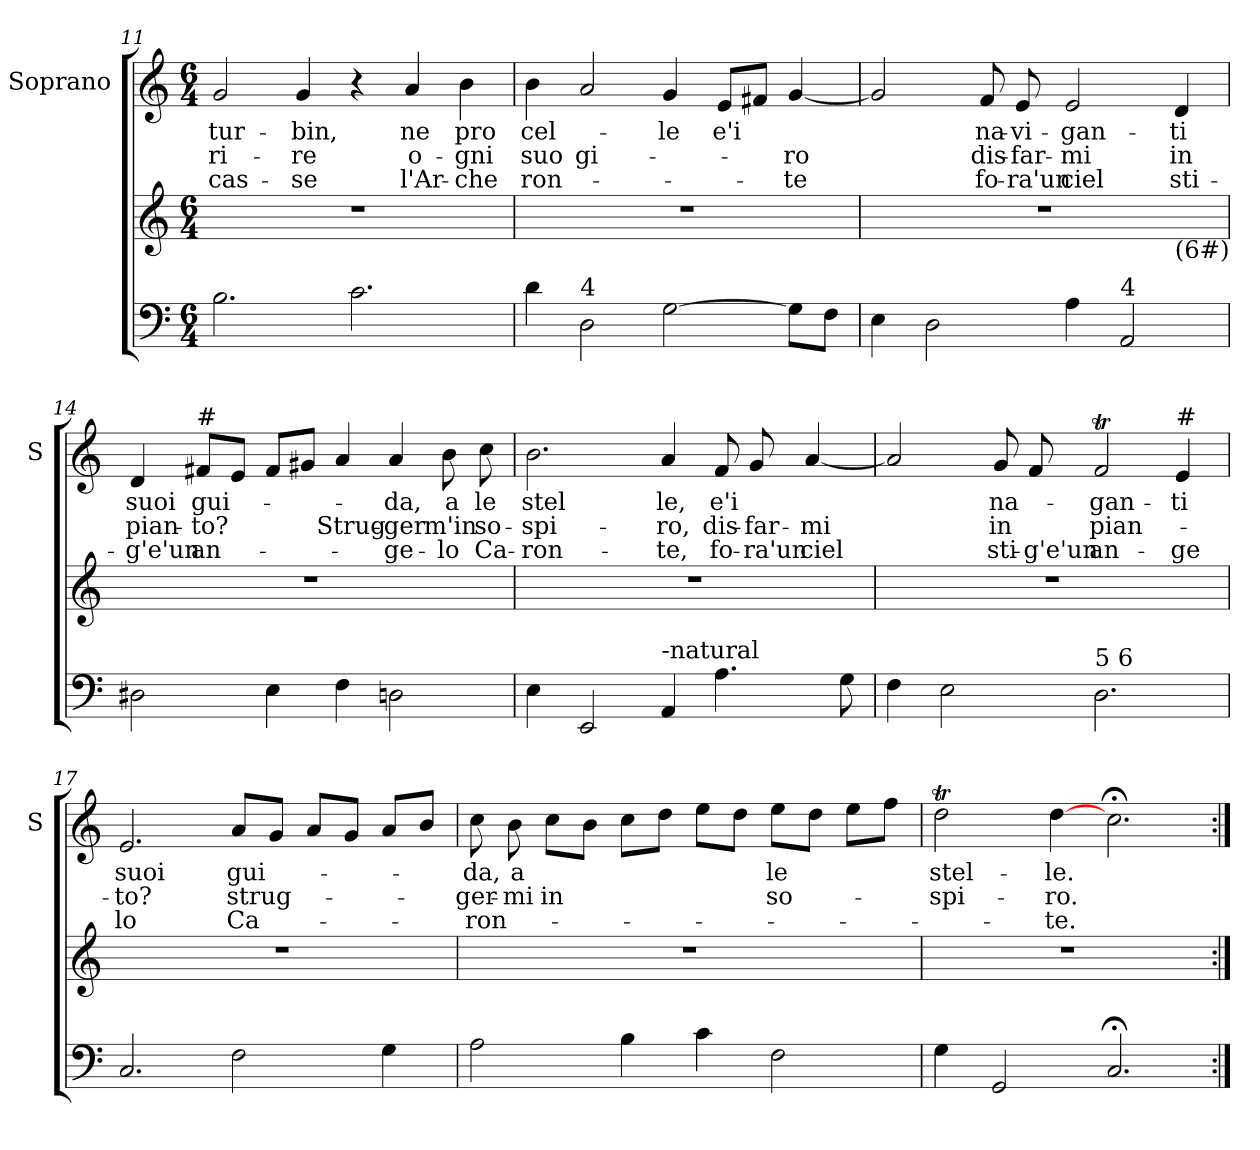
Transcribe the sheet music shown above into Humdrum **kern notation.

**kern	**kern	**kern	**text	**text	**text
*part2	*part2	*part1	*part1	*part1	*part1
*staff3	*staff2	*staff1	*staff1	*staff1	*staff1
*	*	*I"Soprano	*	*	*
*	*	*I'S	*	*	*
!!LO:PB:g=z
*clefF4	*clefG2	*clefG2	*	*	*
*k[]	*k[]	*k[]	*	*	*
*C:	*C:	*C:	*	*	*
*M6/4	*M6/4	*M6/4	*	*	*
=11	=11	=11	=11	=11	=11
!	!	!	!LO:LY:b	!LO:LY:b	!LO:LY:b
2.B\	1.r	2g/	tur-	-ri-	-cas-
!	!	!	!LO:LY:b	!LO:LY:b	!LO:LY:b
.	.	4g/	-bin,	-re	-se
2.c\	.	4r	.	.	.
!	!	!	!LO:LY:b	!LO:LY:b	!LO:LY:b
.	.	4a/	ne	o-	l'Ar-
!	!	!	!LO:LY:b	!LO:LY:b	!LO:LY:b
.	.	4b\	pro	-gni	-che
=12	=12	=12	=12	=12	=12
!	!	!	!LO:LY:b	!LO:LY:b	!LO:LY:b
4d\	1.r	4b\	cel-	suo	ron-
!LO:TX:a:t=4	!	!	!	!	!
!	!	!	!	!LO:LY:b	!
2D\	.	2a/	.	gi-	.
!	!	!	!LO:LY:b	!	!
[2G\	.	4g/	-le	.	.
!	!	!	!LO:LY:b	!	!
.	.	8e/L	e'i	.	.
.	.	8f#X/J	.	.	.
!	!	!	!	!LO:LY:b	!LO:LY:b
8G\L]	.	[4g/	.	-ro	-te
8F\J	.	.	.	.	.
=13	=13	=13	=13	=13	=13
*	*^	*	*	*	*
4E\	1.r	1ryy	2g/]	.	.	.
2D\	.	.	.	.	.	.
!	!	!	!	!LO:LY:b	!LO:LY:b	!LO:LY:b
.	.	.	8f/	na-	dis-	fo-
!	!	!	!	!LO:LY:b	!LO:LY:b	!LO:LY:b
.	.	.	8e/	-vi-	-far-	-ra'un
!	!	!	!	!LO:LY:b	!LO:LY:b	!LO:LY:b
4A\	.	.	2e/	-gan-	-mi	ciel
!LO:TX:a:t=4	!	!	!	!	!	!
2AA/	.	4ryy	.	.	.	.
!	!	!LO:TX:b:t=(6#)	!	!	!	!
!	!	!	!	!LO:LY:b	!LO:LY:b	!LO:LY:b
.	.	4ryy	4d/	-ti	in	sti-
!!LO:LB:g=z
=14	=14	=14	=14	=14	=14	=14
!	!	!	!	!LO:LY:b	!LO:LY:b	!LO:LY:b
*	*v	*v	*	*	*	*
2D#X\	1.r	4d/	suoi	pian-	-g'e'un
!	!	!LO:TX:a:t=#	!	!	!
!	!	!	!LO:LY:b	!LO:LY:b	!LO:LY:b
.	.	8f#X/L	gui-	-to?	an-
.	.	8e/J	.	.	.
4E\	.	8f#/L	.	.	.
.	.	8g#X/J	.	.	.
!	!	!	!	!LO:LY:b	!
4F\	.	4a/	.	Strug-	.
!	!	!	!LO:LY:b	!LO:LY:b	!LO:LY:b
2Dn\	.	4a/	-da,	-ger	-ge-
!	!	!	!LO:LY:b	!LO:LY:b	!LO:LY:b
.	.	8b\	a	m'in	-lo
!	!	!	!LO:LY:b	!LO:LY:b	!LO:LY:b
.	.	8cc\	le	so-	Ca-
=15	=15	=15	=15	=15	=15
!	!	!	!LO:LY:b	!LO:LY:b	!LO:LY:b
4E\	1.r	2.b\	stel	-spi-	-ron-
2EE/	.	.	.	.	.
!LO:TX:a:t=-natural	!	!	!	!	!
!	!	!	!LO:LY:b	!LO:LY:b	!LO:LY:b
4AA/	.	4a/	le,	-ro,	-te,
!	!	!	!LO:LY:b	!LO:LY:b	!LO:LY:b
4.A\	.	8f/	e'i	dis-	fo-
!	!	!	!	!LO:LY:b	!LO:LY:b
.	.	8g/	.	-far-	-ra'un
!	!	!	!	!LO:LY:b	!LO:LY:b
.	.	[4a/	.	-mi	ciel
8G\	.	.	.	.	.
=16	=16	=16	=16	=16	=16
4F\	1.r	2a/]	.	.	.
2E\	.	.	.	.	.
!	!	!	!LO:LY:b	!LO:LY:b	!LO:LY:b
.	.	8g/	na-	in	sti-
!	!	!	!	!	!LO:LY:b
.	.	8f/	.	.	-g'e'un
!LO:TX:a:t=5 6	!	!	!	!	!
!	!	!	!LO:LY:b	!LO:LY:b	!LO:LY:b
2.D\	.	2fT/	-gan-	pian-	an-
!	!	!LO:TX:a:t=#	!	!	!
!	!	!	!LO:LY:b	!	!LO:LY:b
.	.	4e/	-ti	.	-ge
!!LO:LB:g=z
=17	=17	=17	=17	=17	=17
!	!	!	!LO:LY:b	!LO:LY:b	!LO:LY:b
2.C/	1.r	2.e/	suoi	-to?	lo
!	!	!	!LO:LY:b	!LO:LY:b	!LO:LY:b
2F\	.	8a/L	gui-	strug-	Ca-
.	.	8g/J	.	.	.
.	.	8a/L	.	.	.
.	.	8g/J	.	.	.
4G\	.	8a/L	.	.	.
.	.	8b/J	.	.	.
=18	=18	=18	=18	=18	=18
!	!	!	!LO:LY:b	!LO:LY:b	!LO:LY:b
2A\	1.r	8cc\	-da,	-ger-	-ron-
!	!	!	!LO:LY:b	!LO:LY:b	!
.	.	8b\	a	-mi	.
!	!	!	!	!LO:LY:b	!
.	.	8cc\L	.	in	.
.	.	8b\J	.	.	.
4B\	.	8cc\L	.	.	.
.	.	8dd\J	.	.	.
4c\	.	8ee\L	.	.	.
.	.	8dd\J	.	.	.
!	!	!	!LO:LY:b	!LO:LY:b	!
2F\	.	8ee\L	le	so-	.
.	.	8dd\J	.	.	.
.	.	8ee\L	.	.	.
.	.	8ff\J	.	.	.
=19	=19	=19	=19	=19	=19
!	!	!	!LO:LY:b	!LO:LY:b	!
4G\	1.r	2ddT\	stel-	-spi-	.
2GG/	.	.	.	.	.
!	!	!	!LO:LY:b	!LO:LY:b	!LO:LY:b
.	.	[4dd\	-le.	-ro.	-te.
2.C;</	.	2.cc;<\	.	.	.
=:|!	=:|!	=:|!	=:|!	=:|!	=:|!
*-	*-	*-	*-	*-	*-
